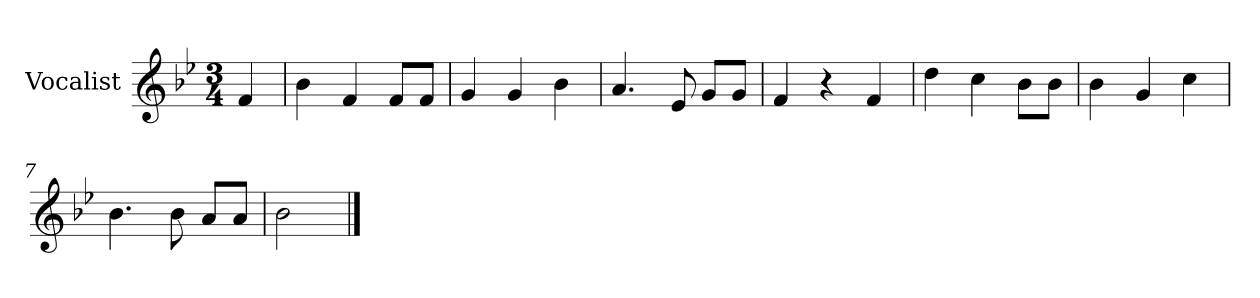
**kern
*part1
*staff1
*I"Vocalist
*k[b-e-]
*B-:
*M3/4
=
4f
=1
4b-
4f
8fL
8fJ
=2
4g
4g
4b-
=3
4.a
8e-
8gL
8gJ
=4
4f
4r
4f
=5
4dd
4cc
8b-L
8b-J
=6
4b-
4g
4cc
=7
4.b-
8b-
8aL
8aJ
=8
2b-
==
*-
